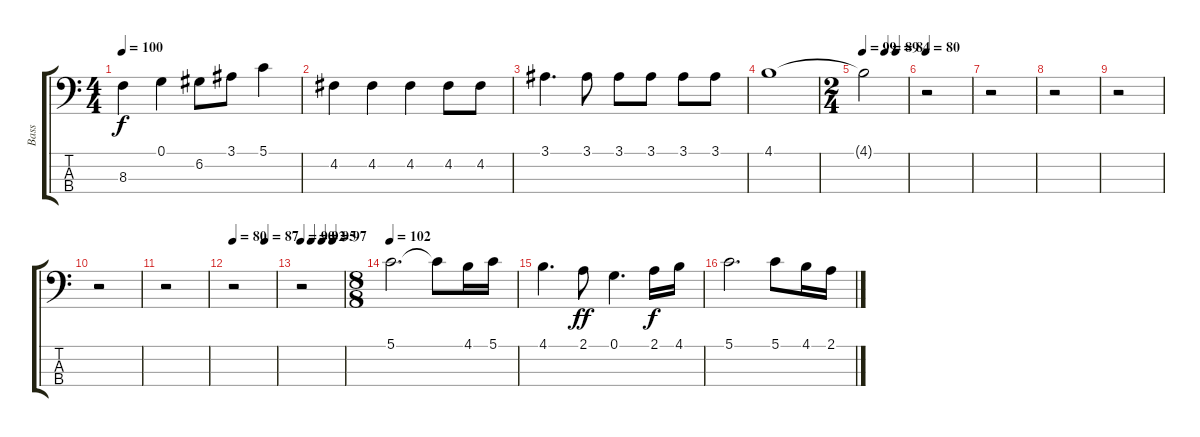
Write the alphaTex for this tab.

\track ("Bass" "Bass") {instrument electricbassfinger}
\staff {score tabs}
\tuning (G2 D2 A1 E1) {hide}
\ts (4 4)
\tempo 100
\clef f4
\ks c
8.3.4{dy f} 0.1.4 6.2.8 3.1.8 5.1.4 |
4.2.4 4.2.4 4.2.4 4.2.8 4.2.8 |
3.1.4{d} 3.1.8 3.1.8 3.1.8 3.1.8 3.1.8 |
4.1.1 |
\ts (2 4)
\tempo 99
\tempo (89 0.5)
\tempo (84 0.75)
4.1{t}.2 |
\tempo 80
r.2 |
r.2 |
r.2 |
r.2 |
r.2 |
r.2 |
\tempo 80
\tempo (87 0.75)
r.2 |
\tempo 90
\tempo (92 0.25)
\tempo (95 0.5)
\tempo (97 0.75)
r.2 |
\ts (8 8)
\tempo 102
5.1.2{d} 5.1{t}.8 4.1.16 5.1.16 |
4.1.4{d} 2.1.8{dy ff} 0.1.4{d} 2.1.16{dy f} 4.1.16 |
5.1.2{d} 5.1.8 4.1.16 2.1.16
